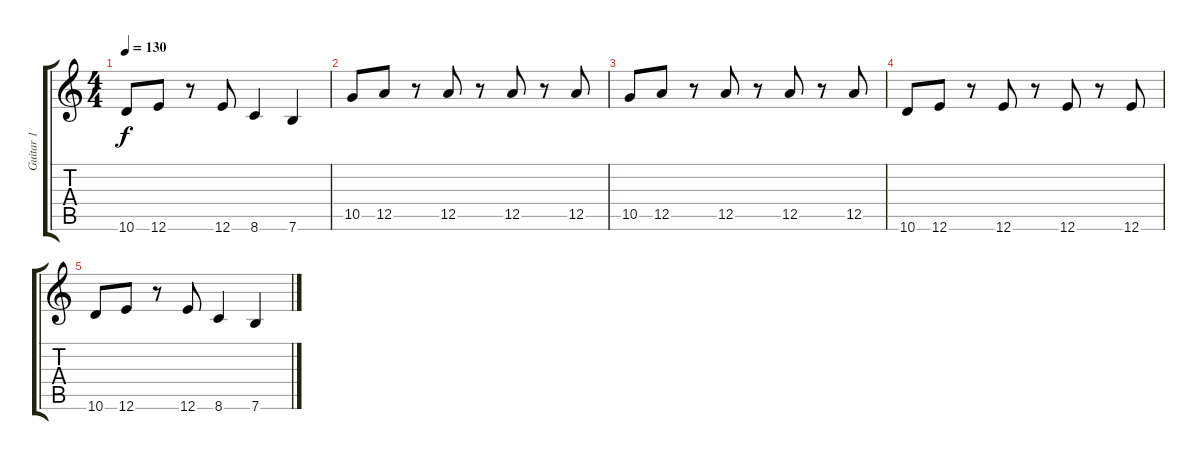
\track ("Guitar 1" "Guitar 1") {instrument distortionguitar}
\staff {score tabs}
\tuning (E4 B3 G3 D3 A2 E2) {hide}
\ts (4 4)
\tempo 130
\clef g2
\ks c
10.6.8{dy f} 12.6.8 r.8 12.6.8 8.6.4 7.6.4 |
10.5.8 12.5.8 r.8 12.5.8 r.8 12.5.8 r.8 12.5.8 |
10.5.8 12.5.8 r.8 12.5.8 r.8 12.5.8 r.8 12.5.8 |
10.6.8 12.6.8 r.8 12.6.8 r.8 12.6.8 r.8 12.6.8 |
10.6.8 12.6.8 r.8 12.6.8 8.6.4 7.6.4
